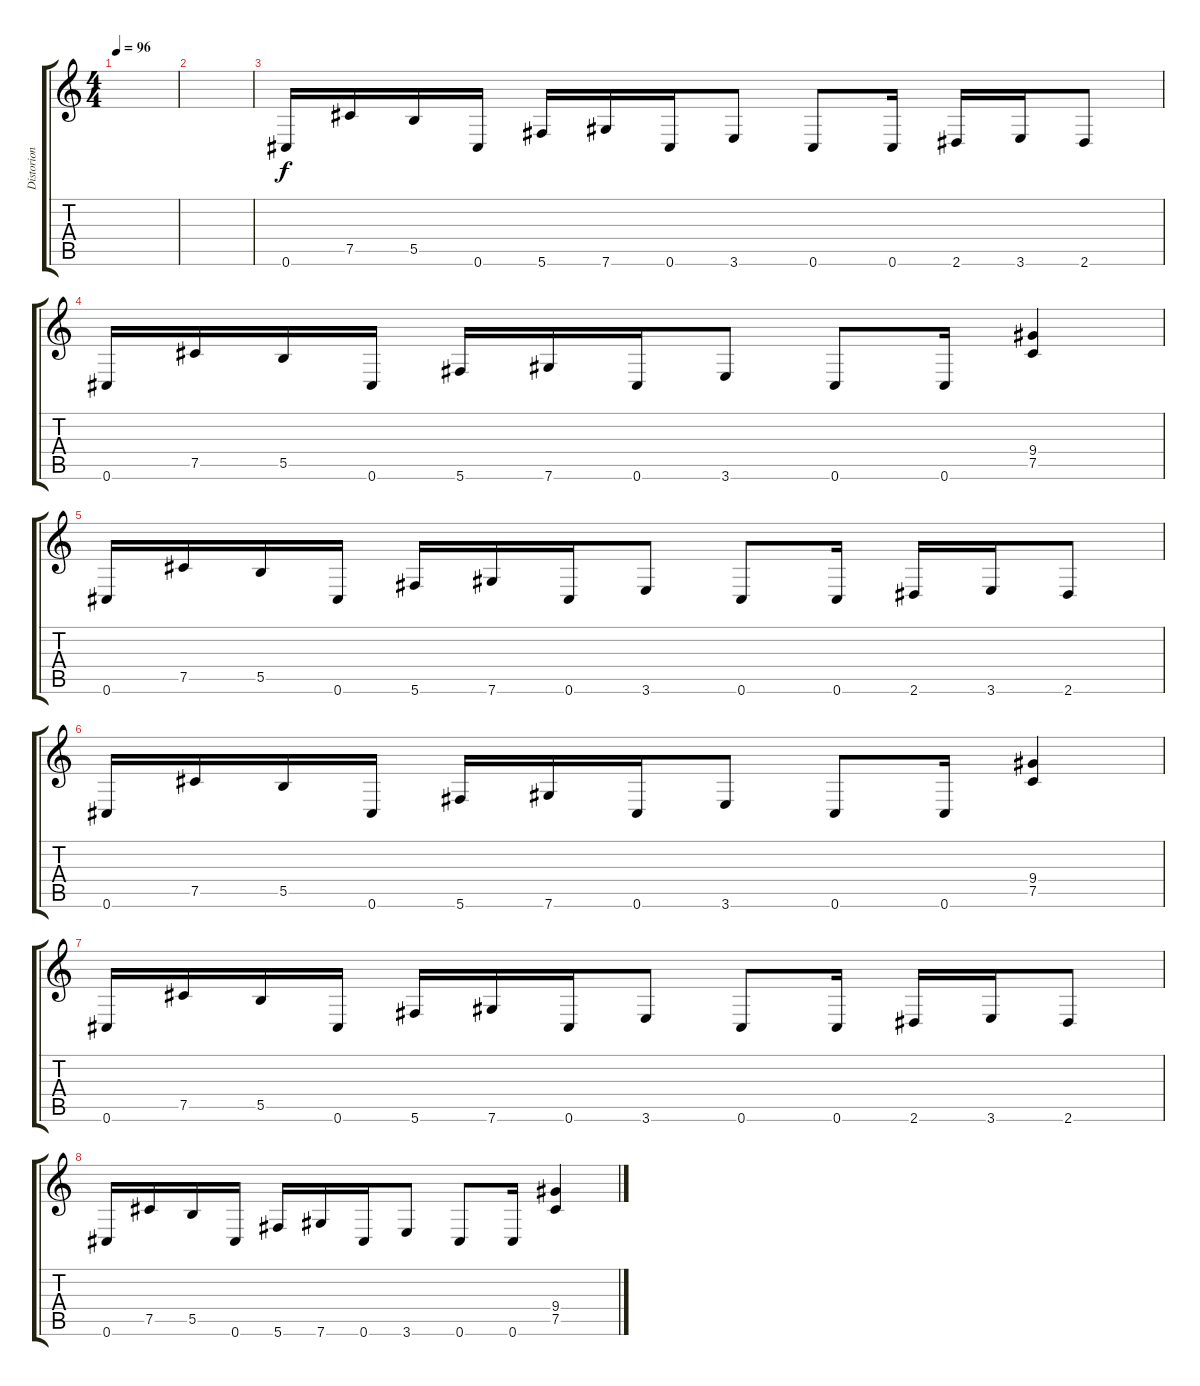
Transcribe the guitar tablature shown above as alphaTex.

\track ("Distorion Guitar" "Distorion ") {instrument distortionguitar}
\staff {score tabs}
\tuning (Db4 Ab3 E3 B2 Gb2 Db2) {hide}
\ts (4 4)
\tempo 96
\clef g2
\ks c
|
|
0.6.16 7.5.16 5.5.16 0.6.16 5.6.16 7.6.16 0.6.16 3.6.8 0.6.8 0.6.16 2.6.16 3.6.16 2.6.8 |
0.6.16 7.5.16 5.5.16 0.6.16 5.6.16 7.6.16 0.6.16 3.6.8 0.6.8 0.6.16 (9.4 7.5).4 |
0.6.16 7.5.16 5.5.16 0.6.16 5.6.16 7.6.16 0.6.16 3.6.8 0.6.8 0.6.16 2.6.16 3.6.16 2.6.8 |
0.6.16 7.5.16 5.5.16 0.6.16 5.6.16 7.6.16 0.6.16 3.6.8 0.6.8 0.6.16 (9.4 7.5).4 |
0.6.16 7.5.16 5.5.16 0.6.16 5.6.16 7.6.16 0.6.16 3.6.8 0.6.8 0.6.16 2.6.16 3.6.16 2.6.8 |
0.6.16 7.5.16 5.5.16 0.6.16 5.6.16 7.6.16 0.6.16 3.6.8 0.6.8 0.6.16 (9.4 7.5).4
